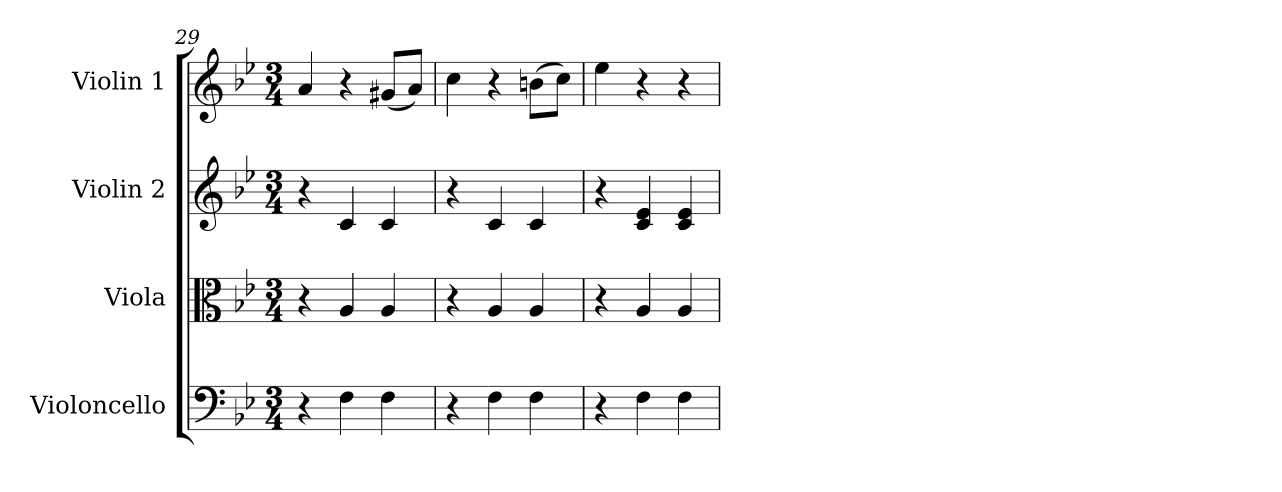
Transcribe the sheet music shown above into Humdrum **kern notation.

**kern	**kern	**kern	**kern
*part4	*part3	*part2	*part1
*staff4	*staff3	*staff2	*staff1
*I"Violoncello	*I"Viola	*I"Violin 2	*I"Violin 1
*I'Vc	*I'Vla	*I'Vln	*I'Vln
*clefF4	*clefC3	*clefG2	*clefG2
*k[b-e-]	*k[b-e-]	*k[b-e-]	*k[b-e-]
*M3/4	*M3/4	*M3/4	*M3/4
=29	=29	=29	=29
4r	4r	4r	4a/
4F\	4A/	4c/	4r
4F\	4A/	4c/	(8g#X/L
.	.	.	8a/J)
=30	=30	=30	=30
4r	4r	4r	4cc\
4F\	4A/	4c/	4r
4F\	4A/	4c/	(8bn\L
.	.	.	8cc\J)
=31	=31	=31	=31
4r	4r	4r	4ee-\
4F\	4A/	4c/ 4e-/	4r
4F\	4A/	4c/ 4e-/	4r
=	=	=	=
*-	*-	*-	*-
